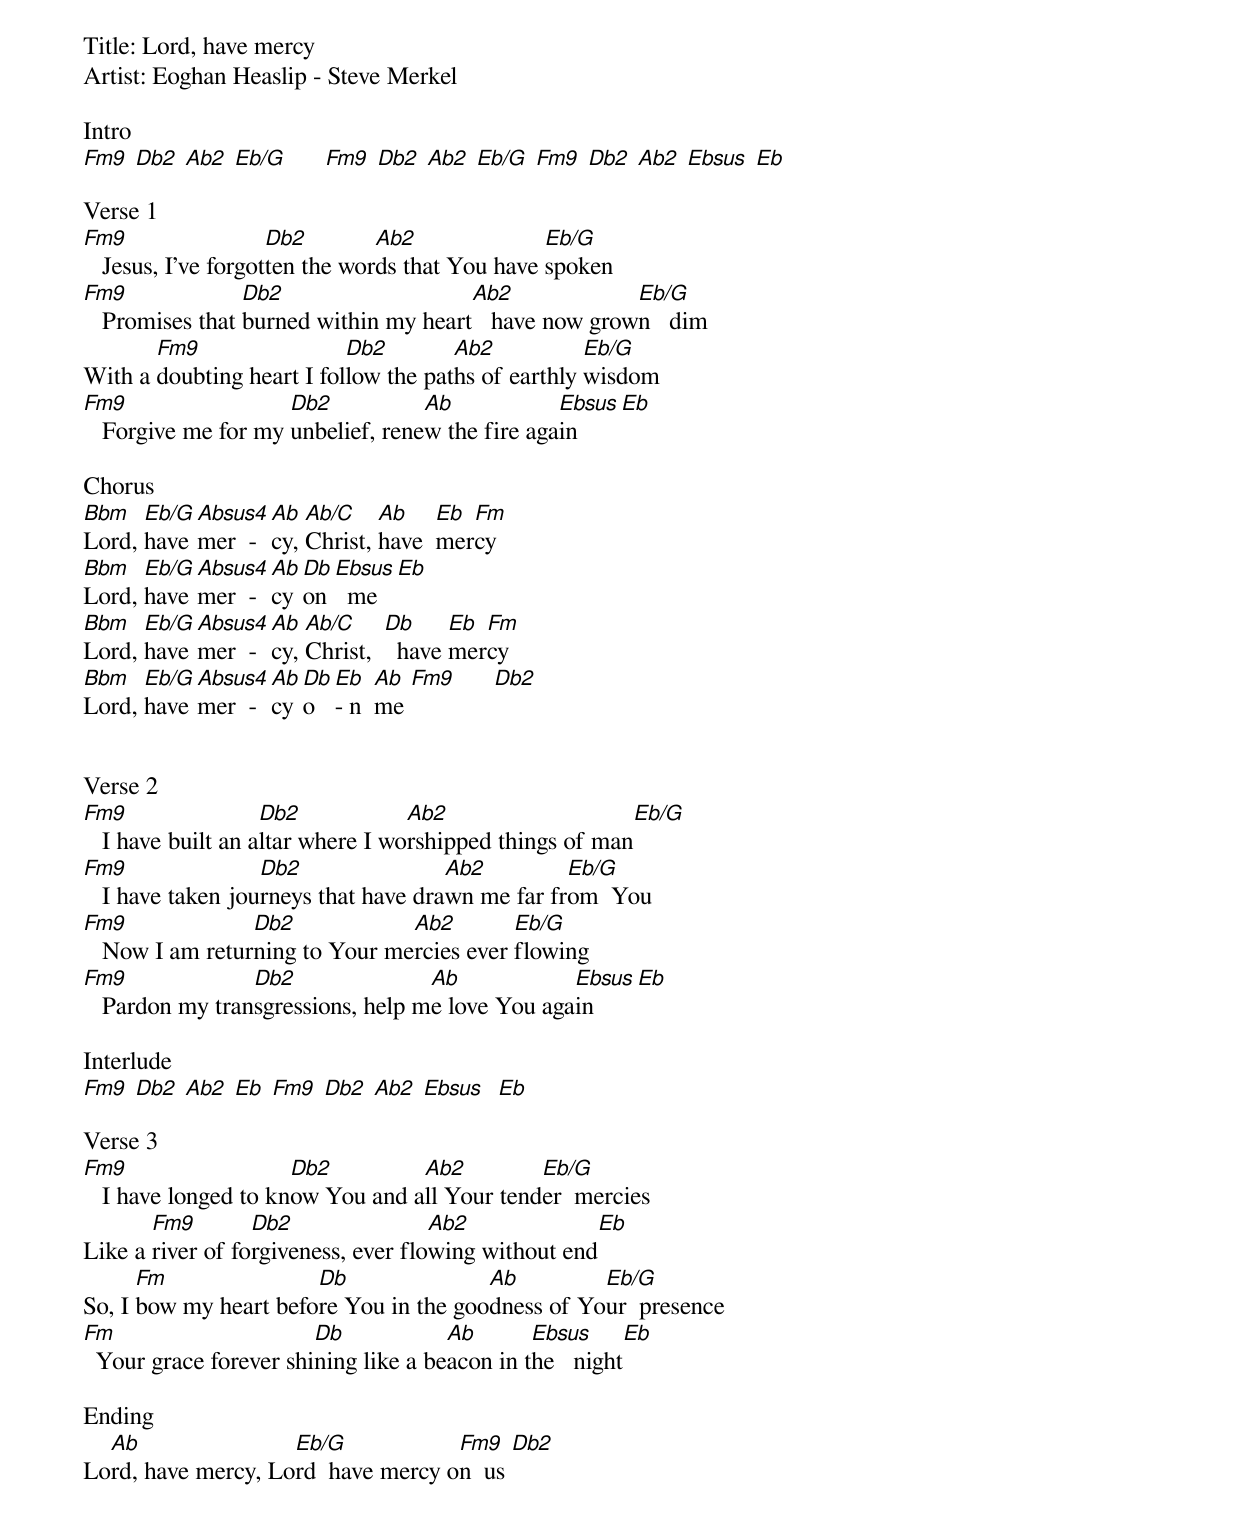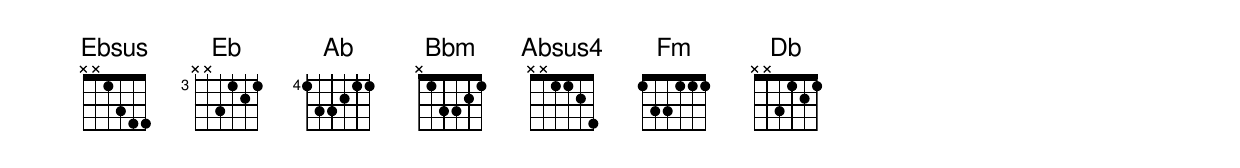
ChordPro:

Title: Lord, have mercy
Artist: Eoghan Heaslip - Steve Merkel

Intro
[Fm9] [Db2] [Ab2] [Eb/G]      [Fm9] [Db2] [Ab2] [Eb/G] [Fm9] [Db2] [Ab2] [Ebsus] [Eb]

Verse 1
[Fm9]   Jesus, I've forgot[Db2]ten the wor[Ab2]ds that You have [Eb/G]spoken
[Fm9]   Promises that [Db2]burned within my heart[Ab2]   have now grow[Eb/G]n   dim
With a [Fm9]doubting heart I fol[Db2]low the pat[Ab2]hs of earthly [Eb/G]wisdom
[Fm9]   Forgive me for my [Db2]unbelief, rene[Ab]w the fire aga[Ebsus]in    [Eb]

Chorus
[Bbm]Lord, [Eb/G]have [Absus4]mer  - [Ab]cy, [Ab/C]Christ, [Ab]have  [Eb]mer[Fm]cy
[Bbm]Lord, [Eb/G]have [Absus4]mer  - [Ab]cy [Db]on [Ebsus]  me  [Eb]
[Bbm]Lord, [Eb/G]have [Absus4]mer  - [Ab]cy, [Ab/C]Christ,  [Db]  have [Eb]mer[Fm]cy
[Bbm]Lord, [Eb/G]have [Absus4]mer  - [Ab]cy [Db]o [Eb]- n  [Ab]me [Fm9]      [Db2]


Verse 2
[Fm9]   I have built an a[Db2]ltar where I wo[Ab2]rshipped things of man[Eb/G]
[Fm9]   I have taken jou[Db2]rneys that have dra[Ab2]wn me far fr[Eb/G]om  You
[Fm9]   Now I am retur[Db2]ning to Your me[Ab2]rcies ever [Eb/G]flowing
[Fm9]   Pardon my tran[Db2]sgressions, help m[Ab]e love You aga[Ebsus]in    [Eb]

Interlude
[Fm9] [Db2] [Ab2] [Eb] [Fm9] [Db2] [Ab2] [Ebsus]  [Eb]

Verse 3
[Fm9]   I have longed to kn[Db2]ow You and a[Ab2]ll Your tend[Eb/G]er  mercies
Like a [Fm9]river of fo[Db2]rgiveness, ever flo[Ab2]wing without end[Eb]
So, I [Fm]bow my heart befo[Db]re You in the goo[Ab]dness of Yo[Eb/G]ur  presence
[Fm]  Your grace forever shi[Db]ning like a be[Ab]acon in t[Ebsus]he   night[Eb]

Ending
Lo[Ab]rd, have mercy, Lo[Eb/G]rd  have mercy o[Fm9]n  us [Db2]
